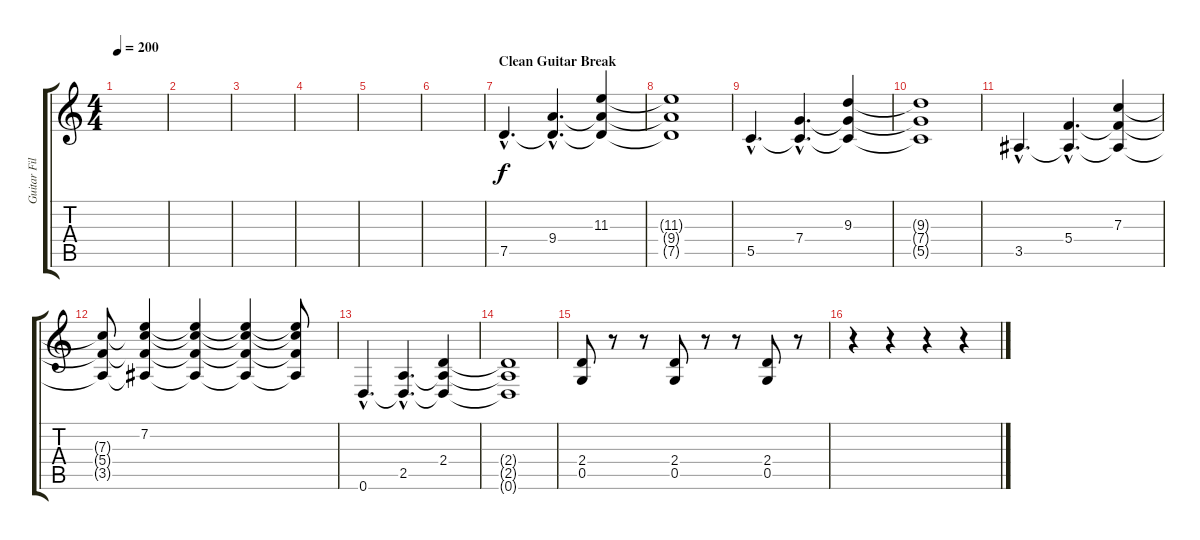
\track ("Guitar Fills" "Guitar Fil") {instrument distortionguitar}
\staff {score tabs}
\tuning (D4 A3 F3 C3 G2 D2) {hide}
\ts (4 4)
\tempo 200
\clef g2
\ks c
|
|
|
|
|
|
\section ("" "Clean Guitar Break")
7.5{hac}.4{d volume 12 balance 8 instrument acousticguitarsteel} (9.4{hac} 7.5{hac t}).4{d} (11.3 9.4{t} 7.5{t}).4 |
(11.3{t} 9.4{t} 7.5{t}).1 |
5.5{hac}.4{d} (7.4{hac} 5.5{hac t}).4{d} (9.3 7.4{t} 5.5{t}).4 |
(9.3{t} 7.4{t} 5.5{t}).1 |
3.5{hac}.4{d} (5.4{hac} 3.5{hac t}).4{d} (7.3 5.4{t} 3.5{t}).4 |
(7.3{t} 5.4{t} 3.5{t}).8 (7.2 7.3{t} 5.4{t} 3.5{t}).4 (7.2{t} 7.3{t} 5.4{t} 3.5{t}).4 (7.2{t} 7.3{t} 5.4{t} 3.5{t}).4 (7.2{t} 7.3{t} 5.4{t} 3.5{t}).8 |
0.6{hac}.4{d} (2.5{hac} 0.6{hac t}).4{d} (2.4 2.5{t} 0.6{t}).4 |
(2.4{t} 2.5{t} 0.6{t}).1 |
(2.4 0.5).8{volume 14 instrument distortionguitar} r.8 r.8 (2.4 0.5).8 r.8 r.8 (2.4 0.5).8 r.8 |
r.4 r.4 r.4 r.4
